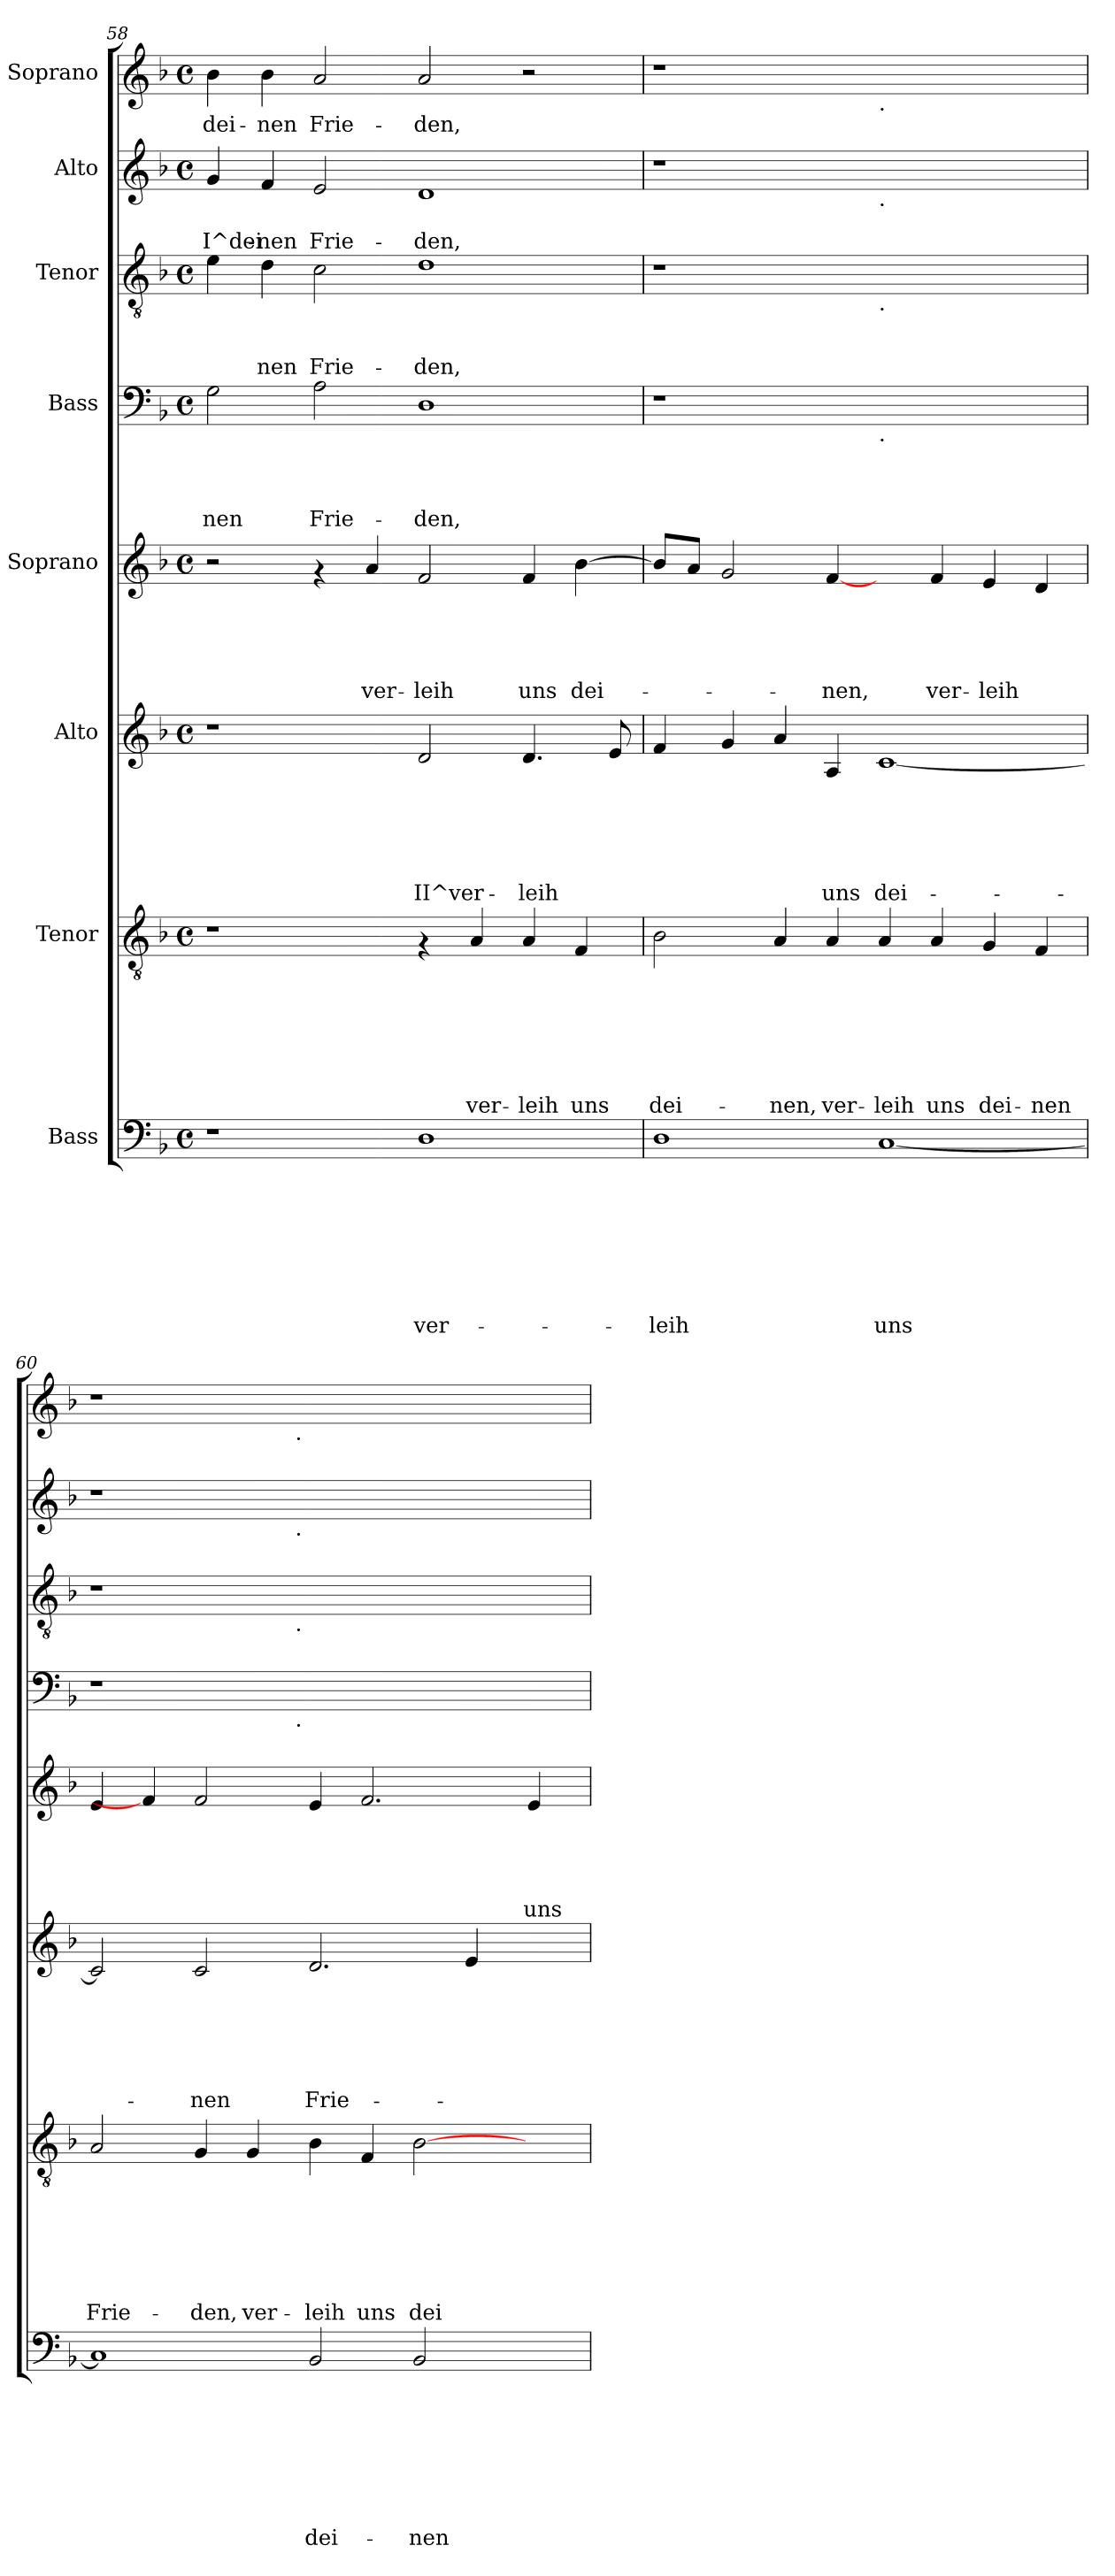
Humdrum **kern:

**kern	**text	**text	**text	**text	**text	**text	**text	**text	**kern	**text	**text	**text	**text	**text	**text	**text	**kern	**text	**text	**text	**text	**text	**text	**kern	**text	**text	**text	**text	**text	**kern	**text	**text	**text	**text	**kern	**text	**text	**text	**kern	**text	**text	**kern	**text
*part8	*part8	*part8	*part8	*part8	*part8	*part8	*part8	*part8	*part7	*part7	*part7	*part7	*part7	*part7	*part7	*part7	*part6	*part6	*part6	*part6	*part6	*part6	*part6	*part5	*part5	*part5	*part5	*part5	*part5	*part4	*part4	*part4	*part4	*part4	*part3	*part3	*part3	*part3	*part2	*part2	*part2	*part1	*part1
*staff8	*staff8	*staff8	*staff8	*staff8	*staff8	*staff8	*staff8	*staff8	*staff7	*staff7	*staff7	*staff7	*staff7	*staff7	*staff7	*staff7	*staff6	*staff6	*staff6	*staff6	*staff6	*staff6	*staff6	*staff5	*staff5	*staff5	*staff5	*staff5	*staff5	*staff4	*staff4	*staff4	*staff4	*staff4	*staff3	*staff3	*staff3	*staff3	*staff2	*staff2	*staff2	*staff1	*staff1
*I"Bass	*	*	*	*	*	*	*	*	*I"Tenor	*	*	*	*	*	*	*	*I"Alto	*	*	*	*	*	*	*I"Soprano	*	*	*	*	*	*I"Bass	*	*	*	*	*I"Tenor	*	*	*	*I"Alto	*	*	*I"Soprano	*
!!LO:PB:g=z
*clefF4	*	*	*	*	*	*	*	*	*clefGv2	*	*	*	*	*	*	*	*clefG2	*	*	*	*	*	*	*clefG2	*	*	*	*	*	*clefF4	*	*	*	*	*clefGv2	*	*	*	*clefG2	*	*	*clefG2	*
*k[b-]	*	*	*	*	*	*	*	*	*k[b-]	*	*	*	*	*	*	*	*k[b-]	*	*	*	*	*	*	*k[b-]	*	*	*	*	*	*k[b-]	*	*	*	*	*k[b-]	*	*	*	*k[b-]	*	*	*k[b-]	*
*F:	*	*	*	*	*	*	*	*	*F:	*	*	*	*	*	*	*	*F:	*	*	*	*	*	*	*F:	*	*	*	*	*	*F:	*	*	*	*	*F:	*	*	*	*F:	*	*	*F:	*
*M4/4	*	*	*	*	*	*	*	*	*M4/4	*	*	*	*	*	*	*	*M4/4	*	*	*	*	*	*	*M4/4	*	*	*	*	*	*M4/4	*	*	*	*	*M4/4	*	*	*	*M4/4	*	*	*M4/4	*
*met(c)	*	*	*	*	*	*	*	*	*met(c)	*	*	*	*	*	*	*	*met(c)	*	*	*	*	*	*	*met(c)	*	*	*	*	*	*met(c)	*	*	*	*	*met(c)	*	*	*	*met(c)	*	*	*met(c)	*
=58	=58	=58	=58	=58	=58	=58	=58	=58	=58	=58	=58	=58	=58	=58	=58	=58	=58	=58	=58	=58	=58	=58	=58	=58	=58	=58	=58	=58	=58	=58	=58	=58	=58	=58	=58	=58	=58	=58	=58	=58	=58	=58	=58
!	!	!	!	!	!	!	!	!	!	!	!	!	!	!	!	!	!	!	!	!	!	!	!	!	!	!	!	!	!	!	!	!	!	!LO:LY:b	!	!	!	!	!	!	!LO:LY:b:rj	!	!LO:LY:b
1r	.	.	.	.	.	.	.	.	1r	.	.	.	.	.	.	.	1r	.	.	.	.	.	.	2r	.	.	.	.	.	2G\	.	.	.	-nen	4e\	.	.	.	4g/	.	I^dei-	4b-\	dei-
!	!	!	!	!	!	!	!	!	!	!	!	!	!	!	!	!	!	!	!	!	!	!	!	!	!	!	!	!	!	!	!	!	!	!	!	!	!	!LO:LY:b	!	!	!LO:LY:b:rj	!	!LO:LY:b
.	.	.	.	.	.	.	.	.	.	.	.	.	.	.	.	.	.	.	.	.	.	.	.	.	.	.	.	.	.	.	.	.	.	.	4d\	.	.	-nen	4f/	.	-nen	4b-\	-nen
!	!	!	!	!	!	!	!	!	!	!	!	!	!	!	!	!	!	!	!	!	!	!	!	!	!	!	!	!	!	!	!	!	!	!LO:LY:b	!	!	!	!LO:LY:b	!	!	!LO:LY:b:rj	!	!LO:LY:b
.	.	.	.	.	.	.	.	.	.	.	.	.	.	.	.	.	.	.	.	.	.	.	.	4rf	.	.	.	.	.	2A\	.	.	.	Frie-	2c\	.	.	Frie-	2e/	.	Frie-	2a/	Frie-
!	!	!	!	!	!	!	!	!	!	!	!	!	!	!	!	!	!	!	!	!	!	!	!	!	!	!	!	!	!LO:LY:b	!	!	!	!	!	!	!	!	!	!	!	!	!	!
.	.	.	.	.	.	.	.	.	.	.	.	.	.	.	.	.	.	.	.	.	.	.	.	4a/	.	.	.	.	ver-	.	.	.	.	.	.	.	.	.	.	.	.	.	.
!	!	!	!	!	!	!	!	!LO:LY:b	!	!	!	!	!	!	!	!	!	!	!	!	!	!	!LO:LY:b:rj	!	!	!	!	!	!LO:LY:b	!	!	!	!	!LO:LY:b	!	!	!	!LO:LY:b	!	!	!LO:LY:b:rj	!	!LO:LY:b
1D	.	.	.	.	.	.	.	ver-	4rF	.	.	.	.	.	.	.	2d/	.	.	.	.	.	II^ver-	2f/	.	.	.	.	-leih	1D	.	.	.	-den,	1d	.	.	-den,	1d	.	-den,	2a/	-den,
!	!	!	!	!	!	!	!	!	!	!	!	!	!	!	!	!LO:LY:b	!	!	!	!	!	!	!	!	!	!	!	!	!	!	!	!	!	!	!	!	!	!	!	!	!	!	!
.	.	.	.	.	.	.	.	.	4A/	.	.	.	.	.	.	ver-	.	.	.	.	.	.	.	.	.	.	.	.	.	.	.	.	.	.	.	.	.	.	.	.	.	.	.
!	!	!	!	!	!	!	!	!	!	!	!	!	!	!	!	!LO:LY:b	!	!	!	!	!	!	!LO:LY:b:rj	!	!	!	!	!	!LO:LY:b	!	!	!	!	!	!	!	!	!	!	!	!	!	!
.	.	.	.	.	.	.	.	.	4A/	.	.	.	.	.	.	-leih	4.d/	.	.	.	.	.	-leih	4f/	.	.	.	.	uns	.	.	.	.	.	.	.	.	.	.	.	.	2r	.
!	!	!	!	!	!	!	!	!	!	!	!	!	!	!	!	!LO:LY:b	!	!	!	!	!	!	!	!	!	!	!	!	!LO:LY:b	!	!	!	!	!	!	!	!	!	!	!	!	!	!
.	.	.	.	.	.	.	.	.	4F/	.	.	.	.	.	.	uns	.	.	.	.	.	.	.	[>4b-\	.	.	.	.	dei-	.	.	.	.	.	.	.	.	.	.	.	.	.	.
.	.	.	.	.	.	.	.	.	.	.	.	.	.	.	.	.	8e/	.	.	.	.	.	.	.	.	.	.	.	.	.	.	.	.	.	.	.	.	.	.	.	.	.	.
=59	=59	=59	=59	=59	=59	=59	=59	=59	=59	=59	=59	=59	=59	=59	=59	=59	=59	=59	=59	=59	=59	=59	=59	=59	=59	=59	=59	=59	=59	=59	=59	=59	=59	=59	=59	=59	=59	=59	=59	=59	=59	=59	=59
!	!	!	!	!	!	!	!	!LO:LY:b	!	!	!	!	!	!	!	!LO:LY:b	!	!	!	!	!	!	!	!	!	!	!	!	!	!	!	!	!	!	!	!	!	!	!	!	!	!	!
1D	.	.	.	.	.	.	.	-leih	2B-\	.	.	.	.	.	.	dei-	4f/	.	.	.	.	.	.	8b-/L]	.	.	.	.	.	1r	.	.	.	.	1r	.	.	.	1r	.	.	1r	.
.	.	.	.	.	.	.	.	.	.	.	.	.	.	.	.	.	.	.	.	.	.	.	.	8a/J	.	.	.	.	.	.	.	.	.	.	.	.	.	.	.	.	.	.	.
.	.	.	.	.	.	.	.	.	.	.	.	.	.	.	.	.	4g/	.	.	.	.	.	.	2g/	.	.	.	.	.	.	.	.	.	.	.	.	.	.	.	.	.	.	.
!	!	!	!	!	!	!	!	!	!	!	!	!	!	!	!	!LO:LY:b	!	!	!	!	!	!	!	!	!	!	!	!	!	!	!	!	!	!	!	!	!	!	!	!	!	!	!
.	.	.	.	.	.	.	.	.	4A/	.	.	.	.	.	.	-nen,	4a/	.	.	.	.	.	.	.	.	.	.	.	.	.	.	.	.	.	.	.	.	.	.	.	.	.	.
!	!	!	!	!	!	!	!	!	!	!	!	!	!	!	!	!LO:LY:b	!	!	!	!	!	!	!LO:LY:b:rj	!	!	!	!	!	!LO:LY:b	!	!	!	!	!	!	!	!	!	!	!	!	!	!
.	.	.	.	.	.	.	.	.	4A/	.	.	.	.	.	.	ver-	4A/	.	.	.	.	.	uns	[4f/	.	.	.	.	-nen,	.	.	.	.	.	.	.	.	.	.	.	.	.	.
!	!	!	!	!	!	!	!	!	!	!	!	!	!	!	!	!	!	!	!	!	!	!	!	!	!	!	!	!	!	!	!	!	!	!	!	!	!	!	!	!	!	!LO:TX:b:t=.	!
!	!	!	!	!	!	!	!	!	!	!	!	!	!	!	!	!	!	!	!	!	!	!	!	!	!	!	!	!	!	!	!	!	!	!	!	!	!	!	!LO:TX:b:t=.	!	!	!	!
!	!	!	!	!	!	!	!	!	!	!	!	!	!	!	!	!	!	!	!	!	!	!	!	!	!	!	!	!	!	!	!	!	!	!	!LO:TX:b:t=.	!	!	!	!	!	!	!	!
!	!	!	!	!	!	!	!	!	!	!	!	!	!	!	!	!	!	!	!	!	!	!	!	!	!	!	!	!	!	!LO:TX:b:t=.	!	!	!	!	!	!	!	!	!	!	!	!	!
!	!	!	!	!	!	!	!	!LO:LY:b	!	!	!	!	!	!	!	!LO:LY:b	!	!	!	!	!	!	!LO:LY:b:rj	!	!	!	!	!	!	!	!	!	!	!	!	!	!	!	!	!	!	!	!
[<1C	.	.	.	.	.	.	.	uns	4A/	.	.	.	.	.	.	-leih	[<1c	.	.	.	.	.	dei-	4ryy	.	.	.	.	.	1ryy	.	.	.	.	1ryy	.	.	.	1ryy	.	.	1ryy	.
!	!	!	!	!	!	!	!	!	!	!	!	!	!	!	!	!LO:LY:b	!	!	!	!	!	!	!	!	!	!	!	!	!LO:LY:b	!	!	!	!	!	!	!	!	!	!	!	!	!	!
.	.	.	.	.	.	.	.	.	4A/	.	.	.	.	.	.	uns	.	.	.	.	.	.	.	4f/	.	.	.	.	ver-	.	.	.	.	.	.	.	.	.	.	.	.	.	.
!	!	!	!	!	!	!	!	!	!	!	!	!	!	!	!	!LO:LY:b	!	!	!	!	!	!	!	!	!	!	!	!	!LO:LY:b	!	!	!	!	!	!	!	!	!	!	!	!	!	!
.	.	.	.	.	.	.	.	.	4G/	.	.	.	.	.	.	dei-	.	.	.	.	.	.	.	4e/	.	.	.	.	-leih	.	.	.	.	.	.	.	.	.	.	.	.	.	.
!	!	!	!	!	!	!	!	!	!	!	!	!	!	!	!	!LO:LY:b	!	!	!	!	!	!	!	!	!	!	!	!	!	!	!	!	!	!	!	!	!	!	!	!	!	!	!
.	.	.	.	.	.	.	.	.	4F/	.	.	.	.	.	.	-nen	.	.	.	.	.	.	.	4d/	.	.	.	.	.	.	.	.	.	.	.	.	.	.	.	.	.	.	.
=60	=60	=60	=60	=60	=60	=60	=60	=60	=60	=60	=60	=60	=60	=60	=60	=60	=60	=60	=60	=60	=60	=60	=60	=60	=60	=60	=60	=60	=60	=60	=60	=60	=60	=60	=60	=60	=60	=60	=60	=60	=60	=60	=60
!	!	!	!	!	!	!	!	!	!	!	!	!	!	!	!	!LO:LY:b	!	!	!	!	!	!	!	!	!	!	!	!	!	!	!	!	!	!	!	!	!	!	!	!	!	!	!
*	*	*	*	*	*	*	*	*	*	*	*	*	*	*	*	*	*	*	*	*	*	*	*	*	*	*	*	*	*	*^	*	*	*	*	*^	*	*	*	*^	*	*	*^	*
1C]	.	.	.	.	.	.	.	.	2A/	.	.	.	.	.	.	Frie-	2c/]	.	.	.	.	.	.	4e/	.	.	.	.	.	1r	2ryy	.	.	.	.	1r	2ryy	.	.	.	1r	2ryy	.	.	1r	2ryy	.
.	.	.	.	.	.	.	.	.	.	.	.	.	.	.	.	.	.	.	.	.	.	.	.	4f/]	.	.	.	.	.	.	.	.	.	.	.	.	.	.	.	.	.	.	.	.	.	.	.
!	!	!	!	!	!	!	!	!	!	!	!	!	!	!	!	!LO:LY:b	!	!	!	!	!	!	!LO:LY:b:rj	!	!	!	!	!	!	!	!	!	!	!	!	!	!	!	!	!	!	!	!	!	!	!	!
.	.	.	.	.	.	.	.	.	4G/	.	.	.	.	.	.	-den,	2c/	.	.	.	.	.	-nen	2f/	.	.	.	.	.	.	4...ryy	.	.	.	.	.	4...ryy	.	.	.	.	4...ryy	.	.	.	4...ryy	.
!	!	!	!	!	!	!	!	!	!	!	!	!	!	!	!	!LO:LY:b	!	!	!	!	!	!	!	!	!	!	!	!	!	!	!	!	!	!	!	!	!	!	!	!	!	!	!	!	!	!	!
.	.	.	.	.	.	.	.	.	4G/	.	.	.	.	.	.	ver-	.	.	.	.	.	.	.	.	.	.	.	.	.	.	.	.	.	.	.	.	.	.	.	.	.	.	.	.	.	.	.
!	!	!	!	!	!	!	!	!	!	!	!	!	!	!	!	!	!	!	!	!	!	!	!	!	!	!	!	!	!	!	!	!	!	!	!	!	!	!	!	!	!	!	!	!	!	!LO:TX:b:t=.	!
!	!	!	!	!	!	!	!	!	!	!	!	!	!	!	!	!	!	!	!	!	!	!	!	!	!	!	!	!	!	!	!	!	!	!	!	!	!	!	!	!	!	!LO:TX:b:t=.	!	!	!	!	!
!	!	!	!	!	!	!	!	!	!	!	!	!	!	!	!	!	!	!	!	!	!	!	!	!	!	!	!	!	!	!	!	!	!	!	!	!	!LO:TX:b:t=.	!	!	!	!	!	!	!	!	!	!
!	!	!	!	!	!	!	!	!	!	!	!	!	!	!	!	!	!	!	!	!	!	!	!	!	!	!	!	!	!	!	!LO:TX:b:t=.	!	!	!	!	!	!	!	!	!	!	!	!	!	!	!	!
.	.	.	.	.	.	.	.	.	.	.	.	.	.	.	.	.	.	.	.	.	.	.	.	.	.	.	.	.	.	.	1ryy	.	.	.	.	.	1ryy	.	.	.	.	1ryy	.	.	.	1ryy	.
!	!	!	!	!	!	!	!	!LO:LY:b	!	!	!	!	!	!	!	!LO:LY:b	!	!	!	!	!	!	!LO:LY:b:rj	!	!	!	!	!	!	!	!	!	!	!	!	!	!	!	!	!	!	!	!	!	!	!	!
2BB-/	.	.	.	.	.	.	.	dei-	4B-\	.	.	.	.	.	.	-leih	2.d/	.	.	.	.	.	Frie-	4e/	.	.	.	.	.	1ryy	.	.	.	.	.	1ryy	.	.	.	.	1ryy	.	.	.	1ryy	.	.
!	!	!	!	!	!	!	!	!	!	!	!	!	!	!	!	!LO:LY:b	!	!	!	!	!	!	!	!	!	!	!	!	!	!	!	!	!	!	!	!	!	!	!	!	!	!	!	!	!	!	!
.	.	.	.	.	.	.	.	.	4F/	.	.	.	.	.	.	uns	.	.	.	.	.	.	.	2.f/	.	.	.	.	.	.	.	.	.	.	.	.	.	.	.	.	.	.	.	.	.	.	.
!	!	!	!	!	!	!	!	!LO:LY:b	!	!	!	!	!	!	!	!LO:LY:b	!	!	!	!	!	!	!	!	!	!	!	!	!	!	!	!	!	!	!	!	!	!	!	!	!	!	!	!	!	!	!
2BB-/	.	.	.	.	.	.	.	-nen	[<2B-\	.	.	.	.	.	.	dei-	.	.	.	.	.	.	.	.	.	.	.	.	.	.	.	.	.	.	.	.	.	.	.	.	.	.	.	.	.	.	.
.	.	.	.	.	.	.	.	.	.	.	.	.	.	.	.	.	4e/	.	.	.	.	.	.	.	.	.	.	.	.	.	.	.	.	.	.	.	.	.	.	.	.	.	.	.	.	.	.
.	.	.	.	.	.	.	.	.	.	.	.	.	.	.	.	.	.	.	.	.	.	.	.	.	.	.	.	.	.	.	4ryy	.	.	.	.	.	4ryy	.	.	.	.	4ryy	.	.	.	4ryy	.
!	!	!	!	!	!	!	!	!	!	!	!	!	!	!	!	!	!	!	!	!	!	!	!	!	!	!	!	!	!LO:LY:b	!	!	!	!	!	!	!	!	!	!	!	!	!	!	!	!	!	!
4ryy	.	.	.	.	.	.	.	.	4ryy	.	.	.	.	.	.	.	4ryy	.	.	.	.	.	.	4e/	.	.	.	.	uns	4ryy	.	.	.	.	.	4ryy	.	.	.	.	4ryy	.	.	.	4ryy	.	.
.	.	.	.	.	.	.	.	.	.	.	.	.	.	.	.	.	.	.	.	.	.	.	.	.	.	.	.	.	.	.	32ryy	.	.	.	.	.	32ryy	.	.	.	.	32ryy	.	.	.	32ryy	.
*	*	*	*	*	*	*	*	*	*	*	*	*	*	*	*	*	*	*	*	*	*	*	*	*	*	*	*	*	*	*v	*v	*	*	*	*	*	*	*	*	*	*v	*v	*	*	*v	*v	*
*	*	*	*	*	*	*	*	*	*	*	*	*	*	*	*	*	*	*	*	*	*	*	*	*	*	*	*	*	*	*	*	*	*	*	*v	*v	*	*	*	*	*	*	*	*
=	=	=	=	=	=	=	=	=	=	=	=	=	=	=	=	=	=	=	=	=	=	=	=	=	=	=	=	=	=	=	=	=	=	=	=	=	=	=	=	=	=	=	=
*-	*-	*-	*-	*-	*-	*-	*-	*-	*-	*-	*-	*-	*-	*-	*-	*-	*-	*-	*-	*-	*-	*-	*-	*-	*-	*-	*-	*-	*-	*-	*-	*-	*-	*-	*-	*-	*-	*-	*-	*-	*-	*-	*-
